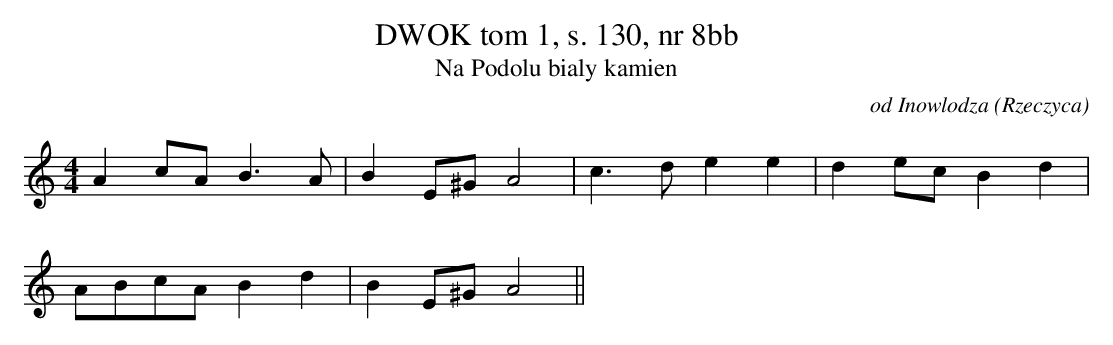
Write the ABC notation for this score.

X:1
T:DWOK tom 1, s. 130, nr 8bb
T:Na Podolu bialy kamien
O:od Inowlodza (Rzeczyca)
M:4/4
L:1/8
K:C
A2cAB3A | B2E^GA4 |c3de2e2 | d2ecB2d2 |
 ABcAB2d2 | B2E^GA4||
